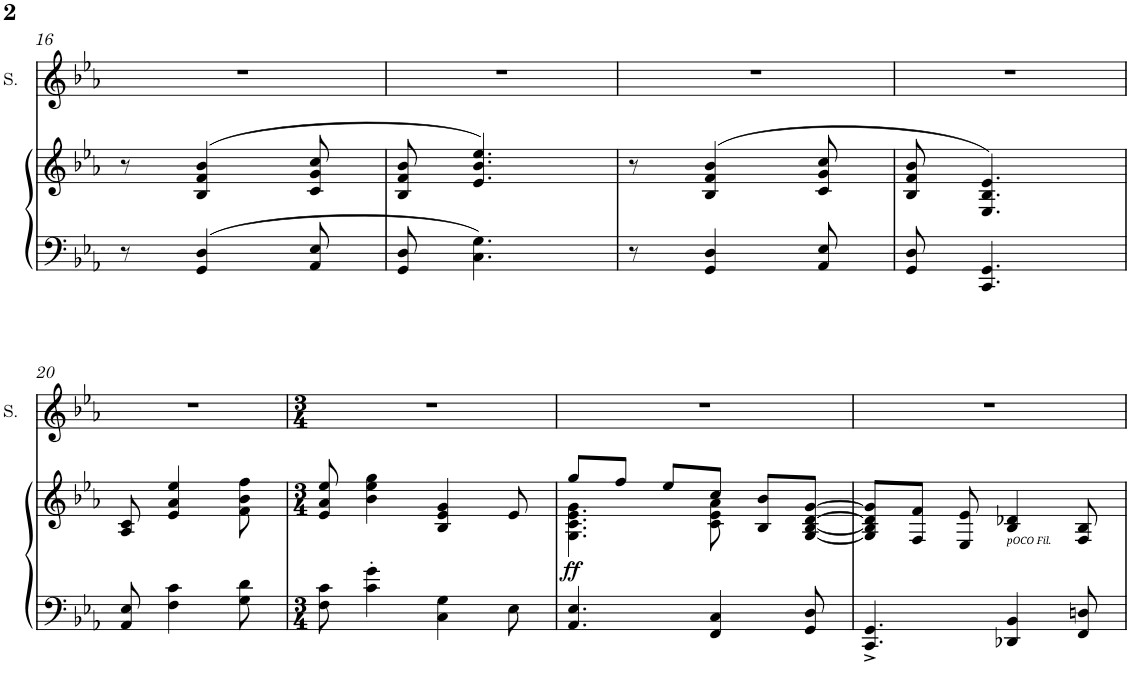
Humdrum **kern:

**kern	**kern	**dynam	**kern
*part2	*part2	*part2	*part1
*staff3	*staff2	*staff2/3	*staff1
*I"Piano	*	*	*I"Soprano
*I'Pno	*	*	*I'S.
!!LO:PB:g=z
*clefF4	*clefG2	*	*clefG2
*k[b-e-a-]	*k[b-e-a-]	*	*k[b-e-a-]
*M2/4	*M2/4	*	*M2/4
=16	=16	=16	=16
8r	8r	.	2r
4GG/ 4D/	(>4B-/ 4f/ 4b-/	.	.
8AA-/ 8E-/	8c/ 8g/ 8cc/	.	.
=17	=17	=17	=17
8GG/ 8D/	8B-/ 8f/ 8b-/	.	2r
4.C\ 4.G\	4.e-/ 4.b-/ 4.ee-/)	.	.
=18	=18	=18	=18
8r	8r	.	2r
4GG/ 4D/	(>4B-/ 4f/ 4b-/	.	.
8AA-/ 8E-/	8c/ 8g/ 8cc/	.	.
=19	=19	=19	=19
8GG/ 8D/	8B-/ 8f/ 8b-/	.	2r
4.CC/ 4.GG/	4.E-/ 4.B-/ 4.e-/)	.	.
!!LO:LB:g=z
=20	=20	=20	=20
8AA-/ 8E-/	8A-/ 8c/	.	2r
4F\ 4c\	4e-/ 4a-/ 4ee-/	.	.
8G\ 8d\	8f\ 8b-\ 8ff\	.	.
=21	=21	=21	=21
*M3/4	*M3/4	*	*M3/4
8F\ 8c\	8e-/ 8a-/ 8ee-/	.	2.r
4c\' 4g\'	4b-\ 4ee-\ 4gg\	.	.
4C\ 4G\	4B-/ 4e-/ 4g/	.	.
8E-\	8e-/	.	.
=22	=22	=22	=22
*	*^	*	*
!	!	!	!LO:DY:b	!
4.AA-/ 4.E-/	8gg/L	4.G\ 4.c\ 4.e-\ 4.g\	ff	2.r
.	8ff/J	.	.	.
.	8ee-/L	.	.	.
4FF/ 4C/	8cc/J	8c\ 8e-\ 8a-\	.	.
.	8B-/ 8b-/L	4ryy	.	.
8GG/ 8D/	[<8G/ [<8B-/ [>8d/ [>8g/J	.	.	.
*	*v	*v	*	*
=23	=23	=23	=23
4.CC/^ 4.GG/^	8G/] 8B-/] 8d/] 8g/]L	.	2.r
.	8F/ 8f/J	.	.
.	8E-/ 8e-/	.	.
!	!LO:TX:b:i:t=pOCO Fil.	!	!
4DD-X/ 4BB-/	4B-/ 4d-X/	.	.
8FF/ 8Dn/	8F/ 8B-/	.	.
=	=	=	=
*-	*-	*-	*-
